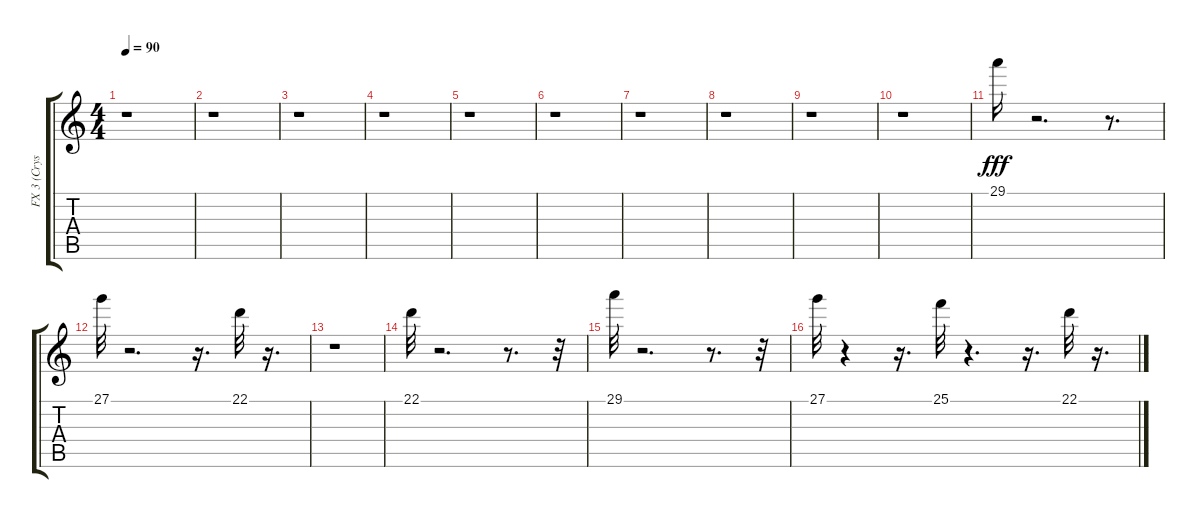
\track ("FX 3 (Crystal)" "FX 3 (Crys") {instrument fx3crystal}
\staff {score tabs}
\tuning (E4 B3 G3 D3 A2 E2) {hide}
\ts (4 4)
\tempo 90
\clef g2
\ks c
r.1{dy fff} |
r.1 |
r.1 |
r.1 |
r.1 |
r.1 |
r.1 |
r.1 |
r.1 |
r.1 |
29.1.16 r.2{d} r.8{d} |
27.1.32 r.2{d} r.16{d} 22.1.32 r.16{d} |
r.1 |
22.1.32 r.2{d} r.8{d} r.32 |
29.1.32 r.2{d} r.8{d} r.32 |
27.1.32 r.4 r.16{d} 25.1.32 r.4{d} r.16{d} 22.1.32 r.16{d}
